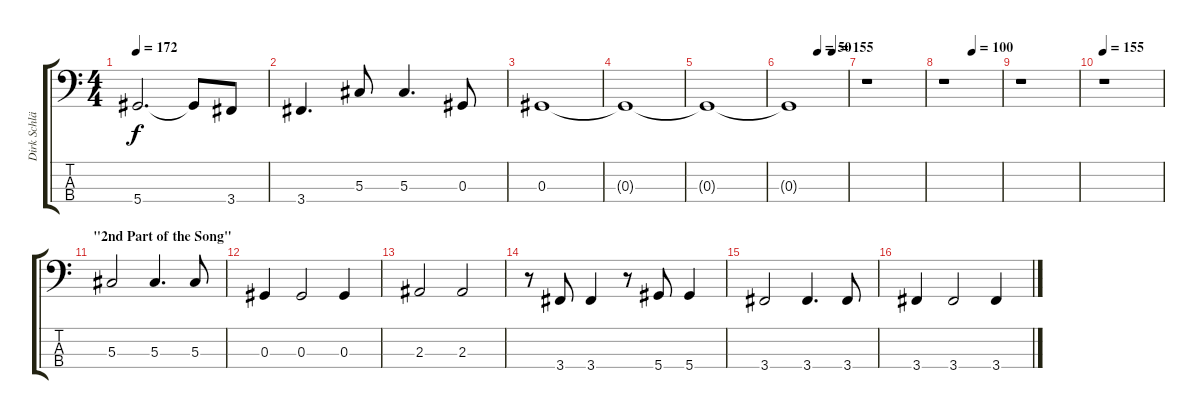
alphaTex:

\track ("Dirk Schlächter - Bass" "Dirk Schlä") {instrument electricbassfinger}
\staff {score tabs}
\tuning (Gb2 Db2 Ab1 Eb1) {hide}
\ts (4 4)
\tempo 172
\clef f4
\ks c
5.4.2{d dy f} 5.4{t}.8 3.4.8 |
3.4.4{d} 5.3.8 5.3.4{d} 0.3.8 |
0.3.1 |
0.3{t}.1 |
0.3{t}.1 |
\tempo (50 0.5)
\tempo (155 0.75)
0.3{t}.1 |
r.1 |
\tempo (100 0.5)
r.1 |
r.1 |
\tempo 155
r.1 |
\section ("" "\"2nd Part of the Song\"")
5.3.2 5.3.4{d} 5.3.8 |
0.3.4 0.3.2 0.3.4 |
2.3.2 2.3.2 |
r.8 3.4.8 3.4.4 r.8 5.4.8 5.4.4 |
3.4.2 3.4.4{d} 3.4.8 |
3.4.4 3.4.2 3.4.4
